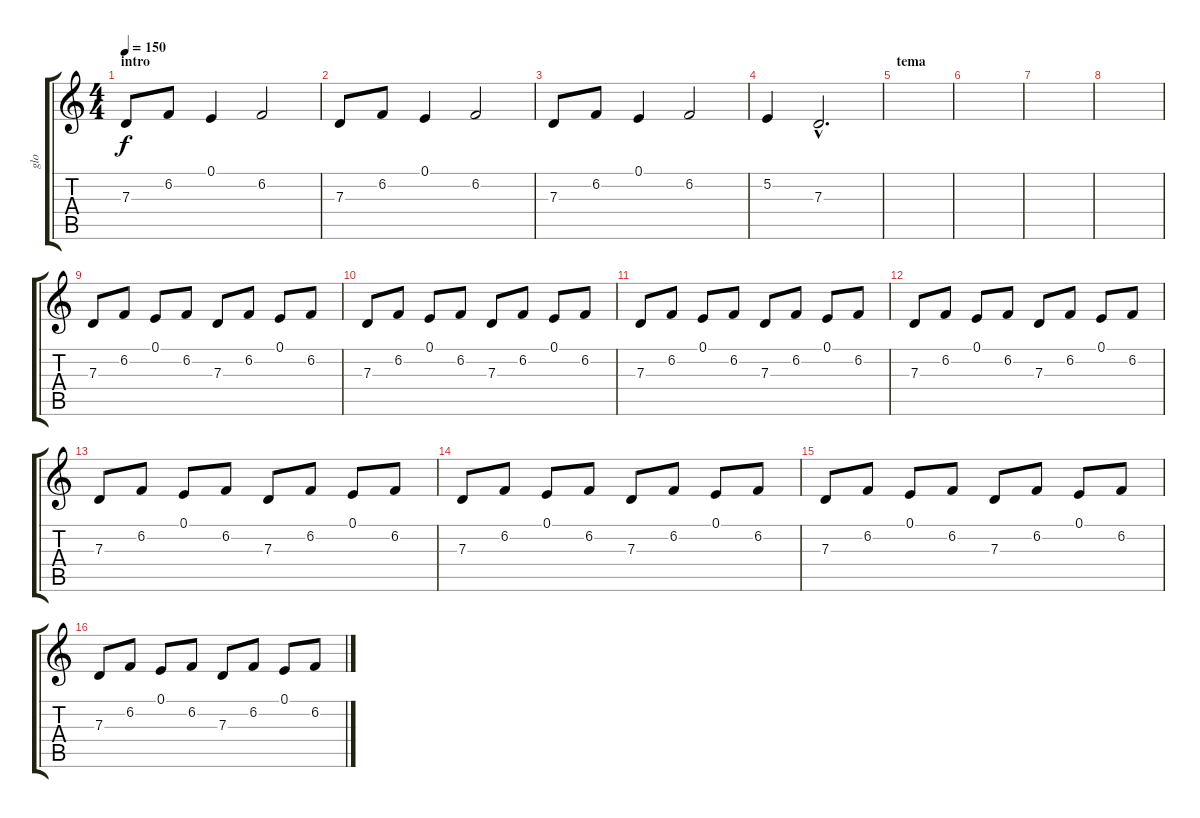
\track ("glo" "glo") {instrument acousticgrandpiano}
\staff {score tabs}
\tuning (E4 B3 G3 D3 A2 E2) {hide}
\ts (4 4)
\section ("" "intro")
\tempo 150
\clef g2
\ks c
7.3.8{dy f instrument acousticgrandpiano} 6.2.8 0.1.4 6.2.2 |
7.3.8 6.2.8 0.1.4 6.2.2 |
7.3.8 6.2.8 0.1.4 6.2.2 |
5.2.4 7.3{hac}.2{d} |
\section ("" "tema")
|
|
|
|
7.3.8 6.2.8 0.1.8 6.2.8 7.3.8 6.2.8 0.1.8 6.2.8 |
7.3.8 6.2.8 0.1.8 6.2.8 7.3.8 6.2.8 0.1.8 6.2.8 |
7.3.8 6.2.8 0.1.8 6.2.8 7.3.8 6.2.8 0.1.8 6.2.8 |
7.3.8 6.2.8 0.1.8 6.2.8 7.3.8 6.2.8 0.1.8 6.2.8 |
7.3.8 6.2.8 0.1.8 6.2.8 7.3.8 6.2.8 0.1.8 6.2.8 |
7.3.8 6.2.8 0.1.8 6.2.8 7.3.8 6.2.8 0.1.8 6.2.8 |
7.3.8 6.2.8 0.1.8 6.2.8 7.3.8 6.2.8 0.1.8 6.2.8 |
7.3.8 6.2.8 0.1.8 6.2.8 7.3.8 6.2.8 0.1.8 6.2.8
